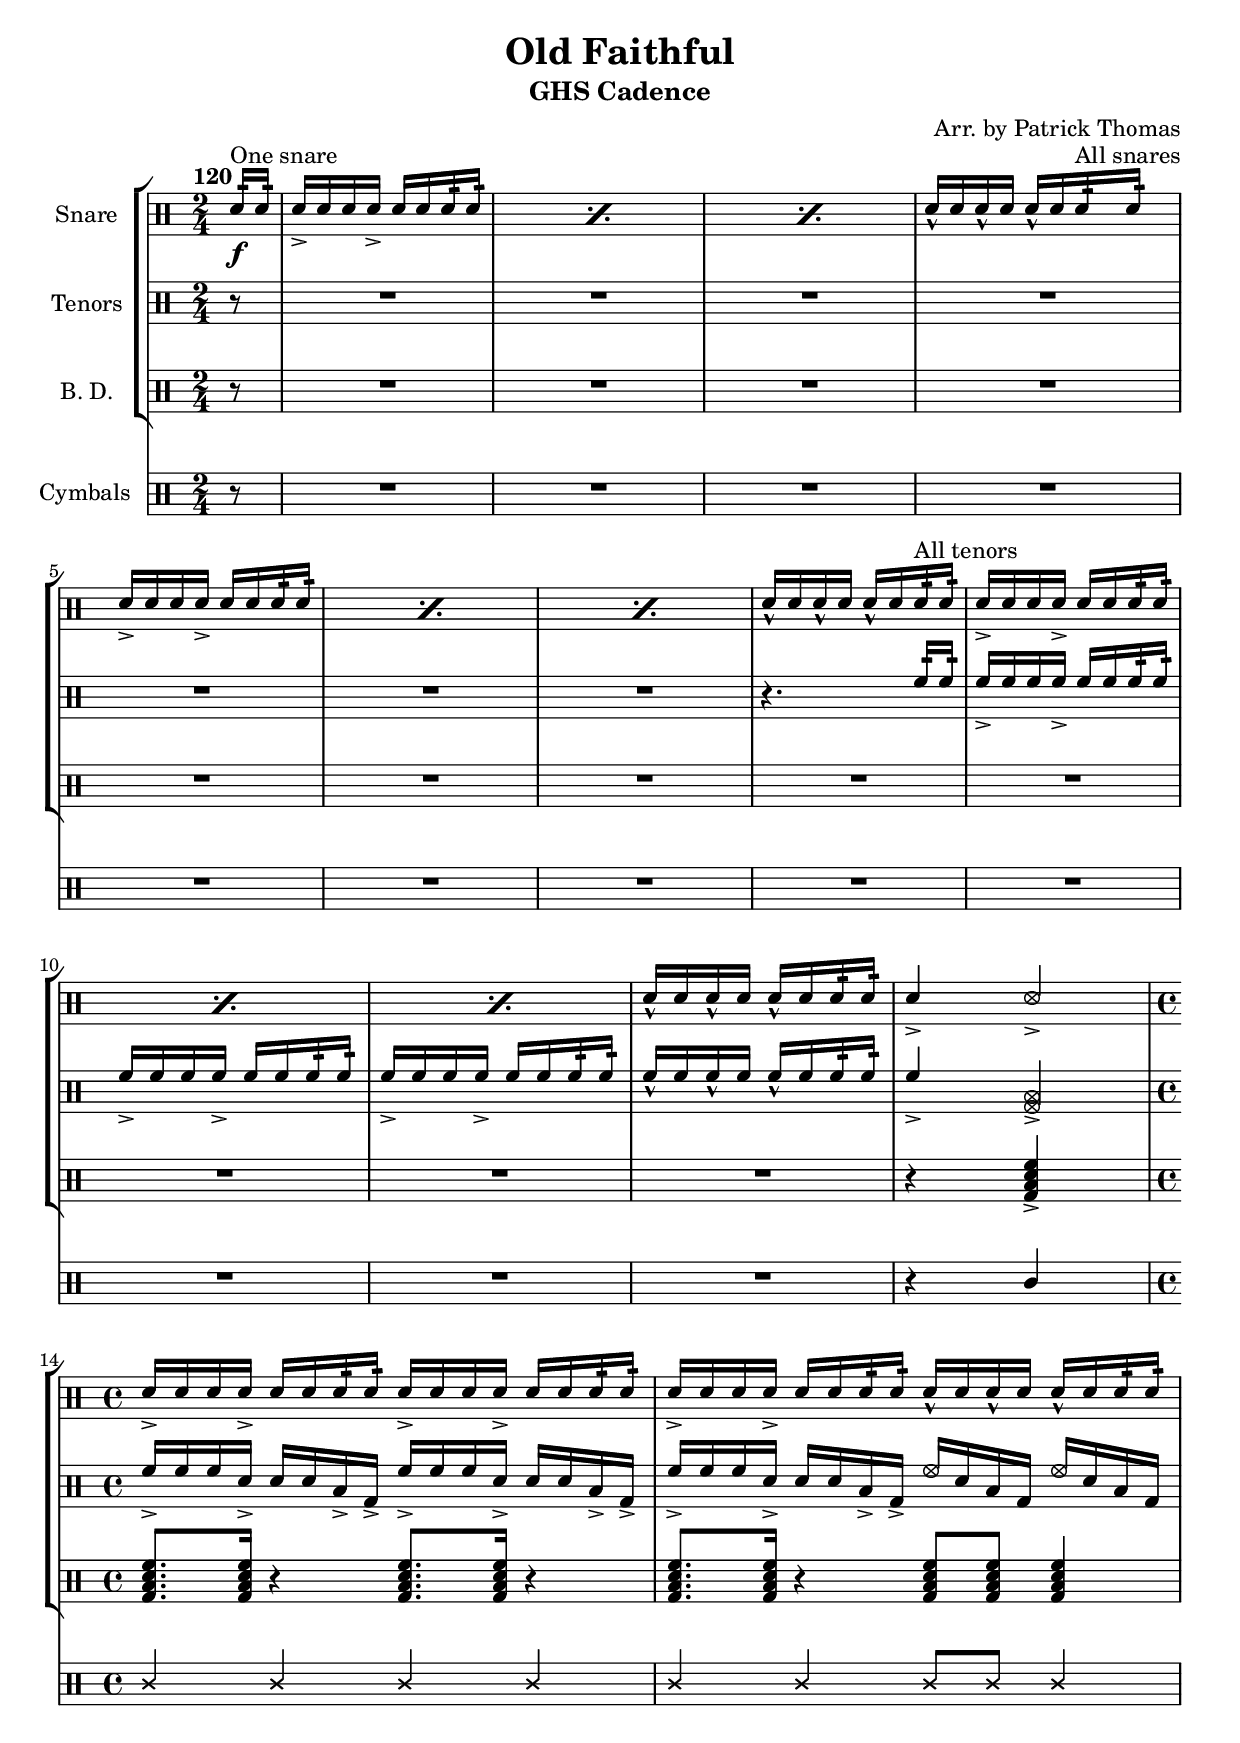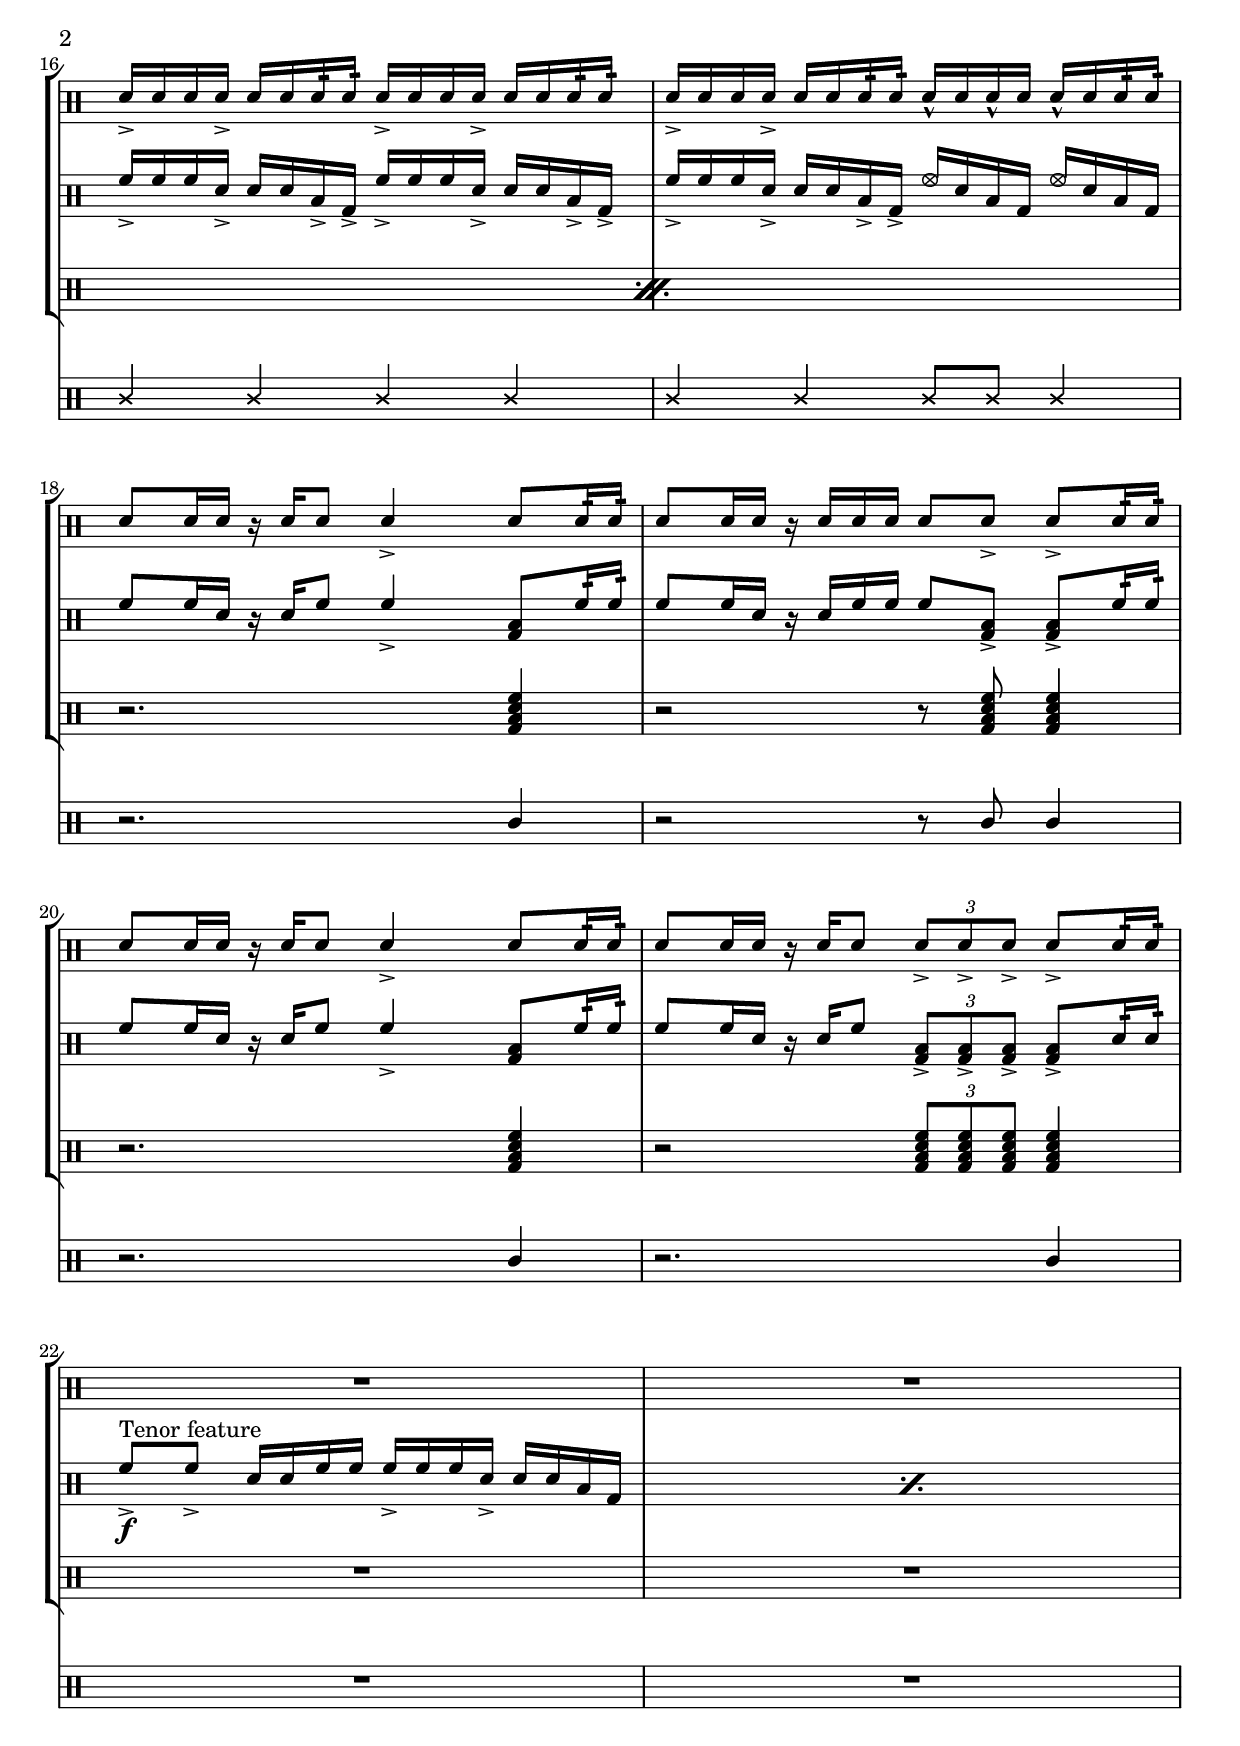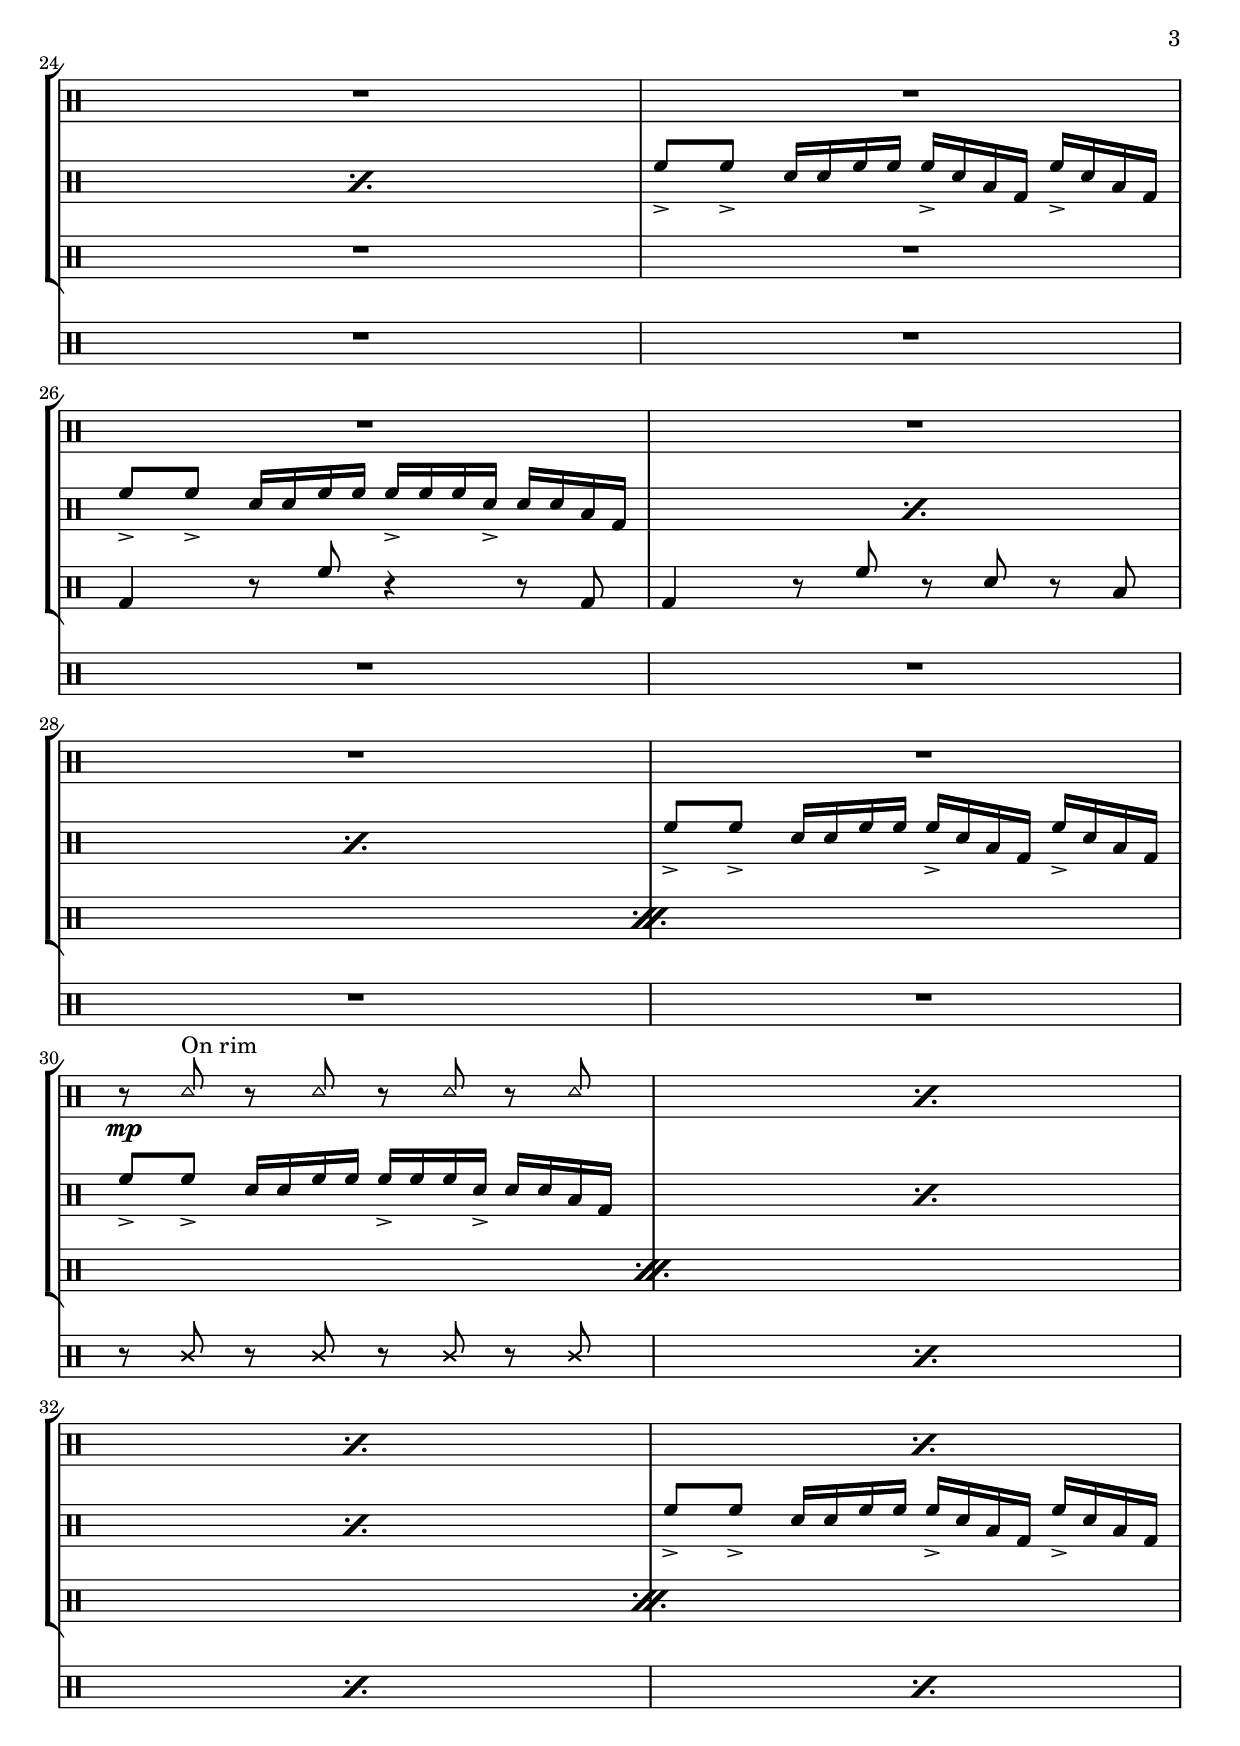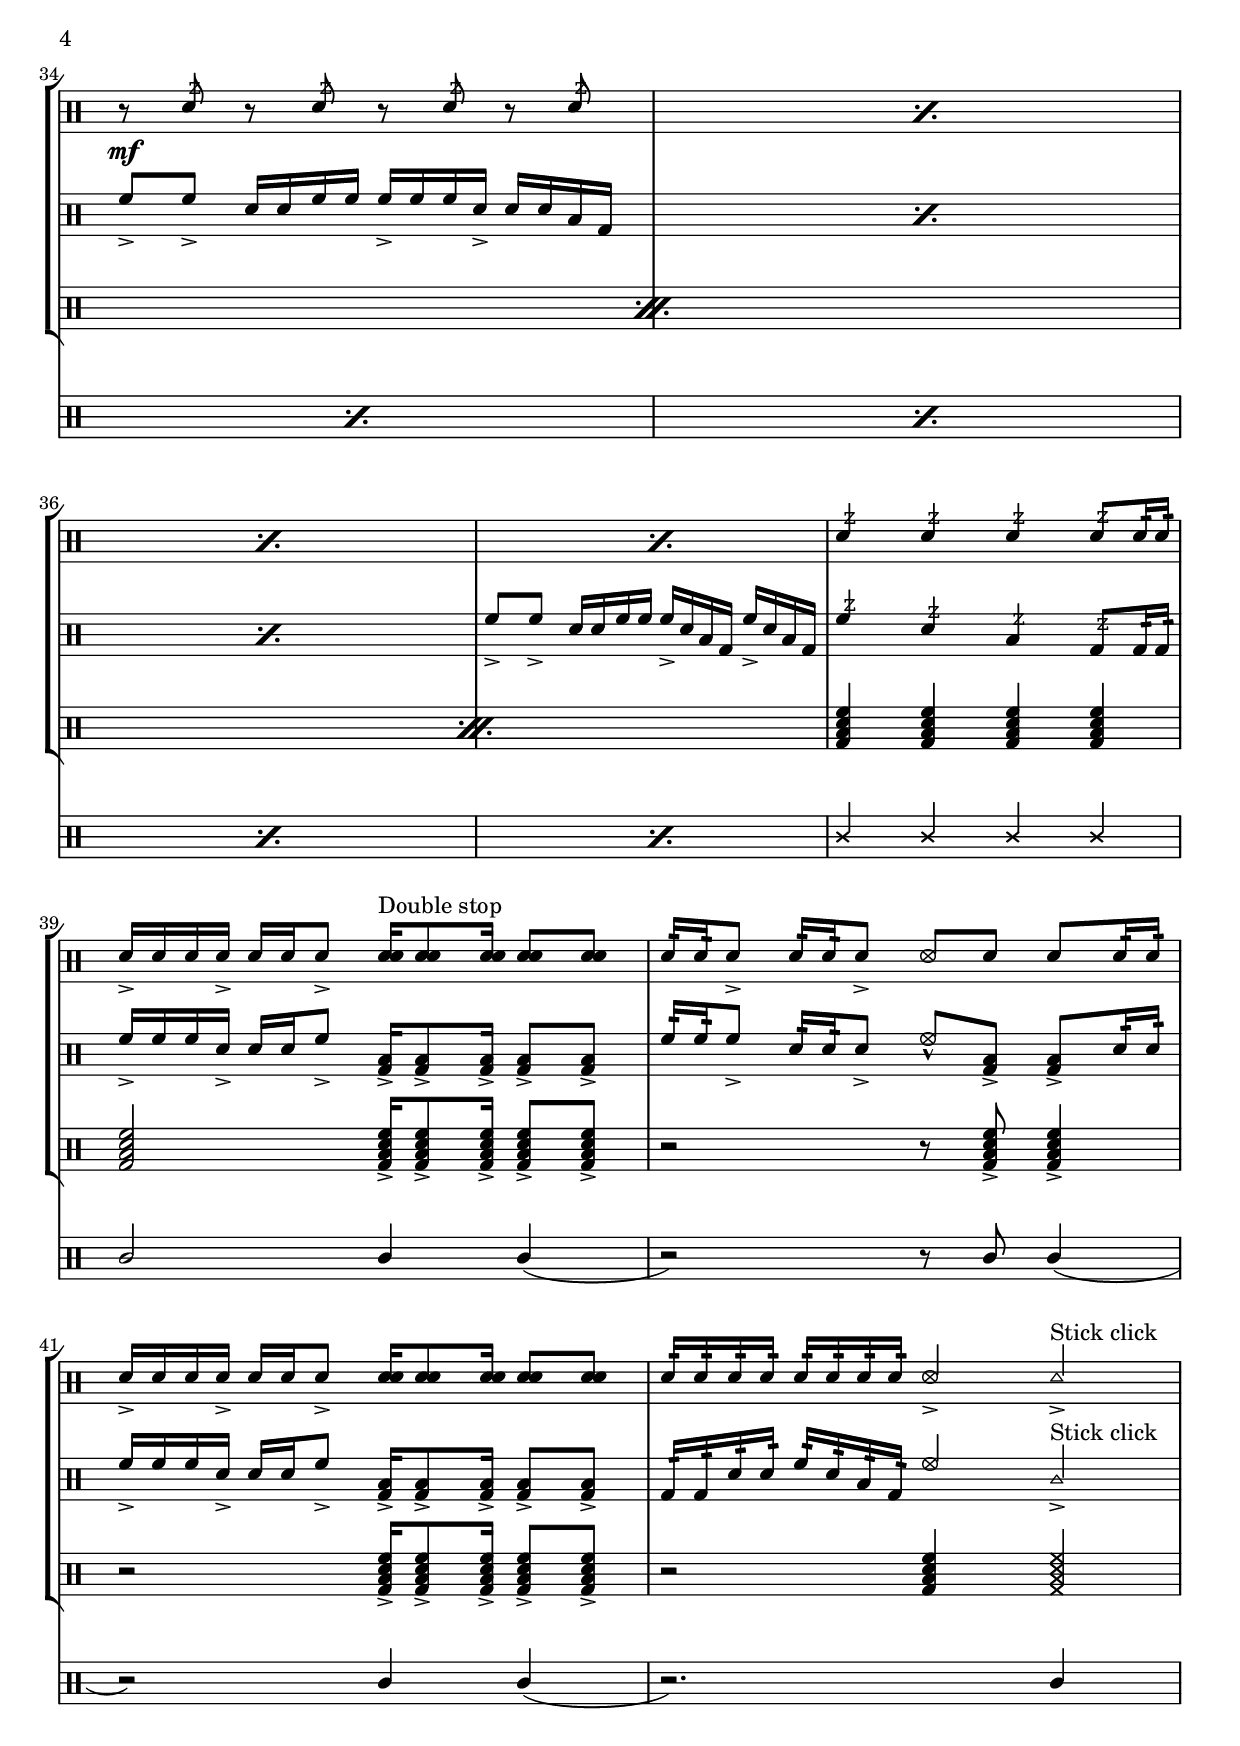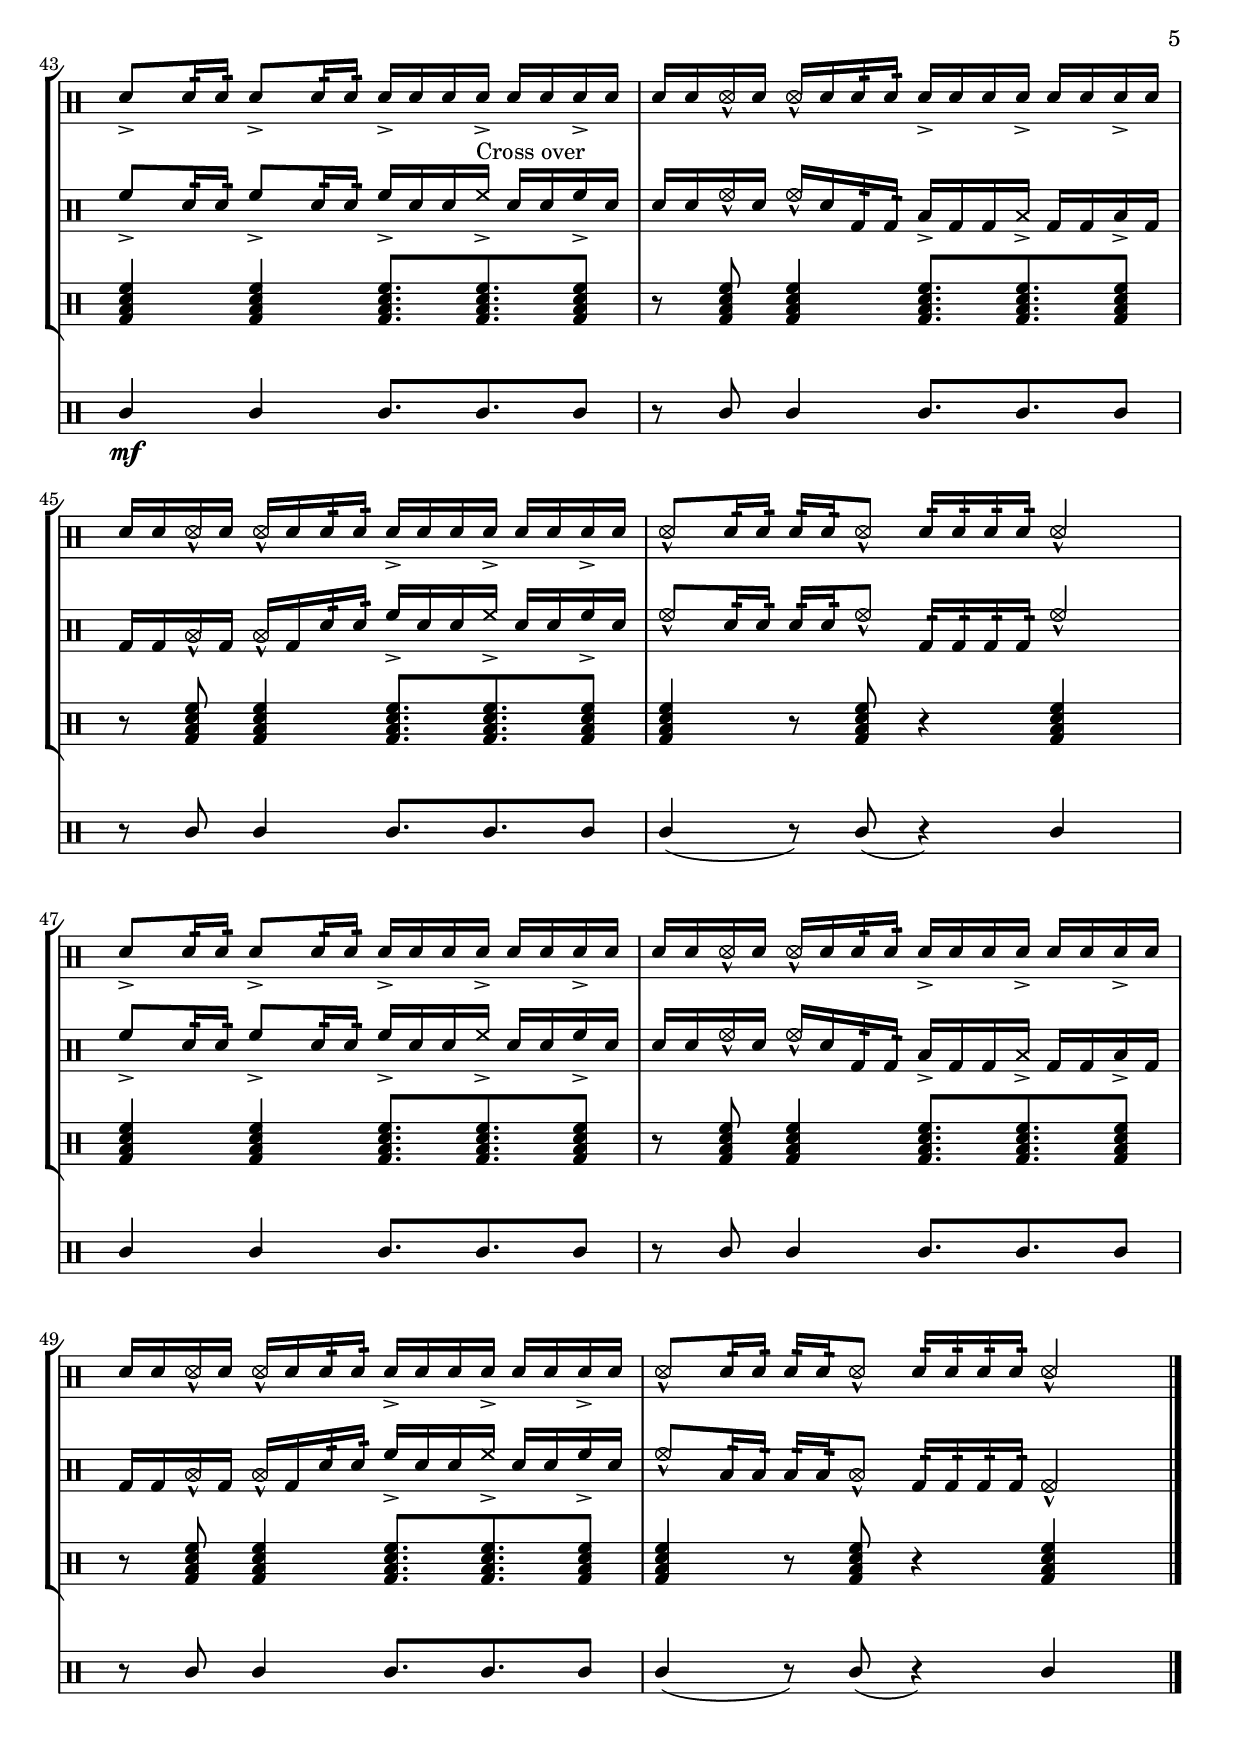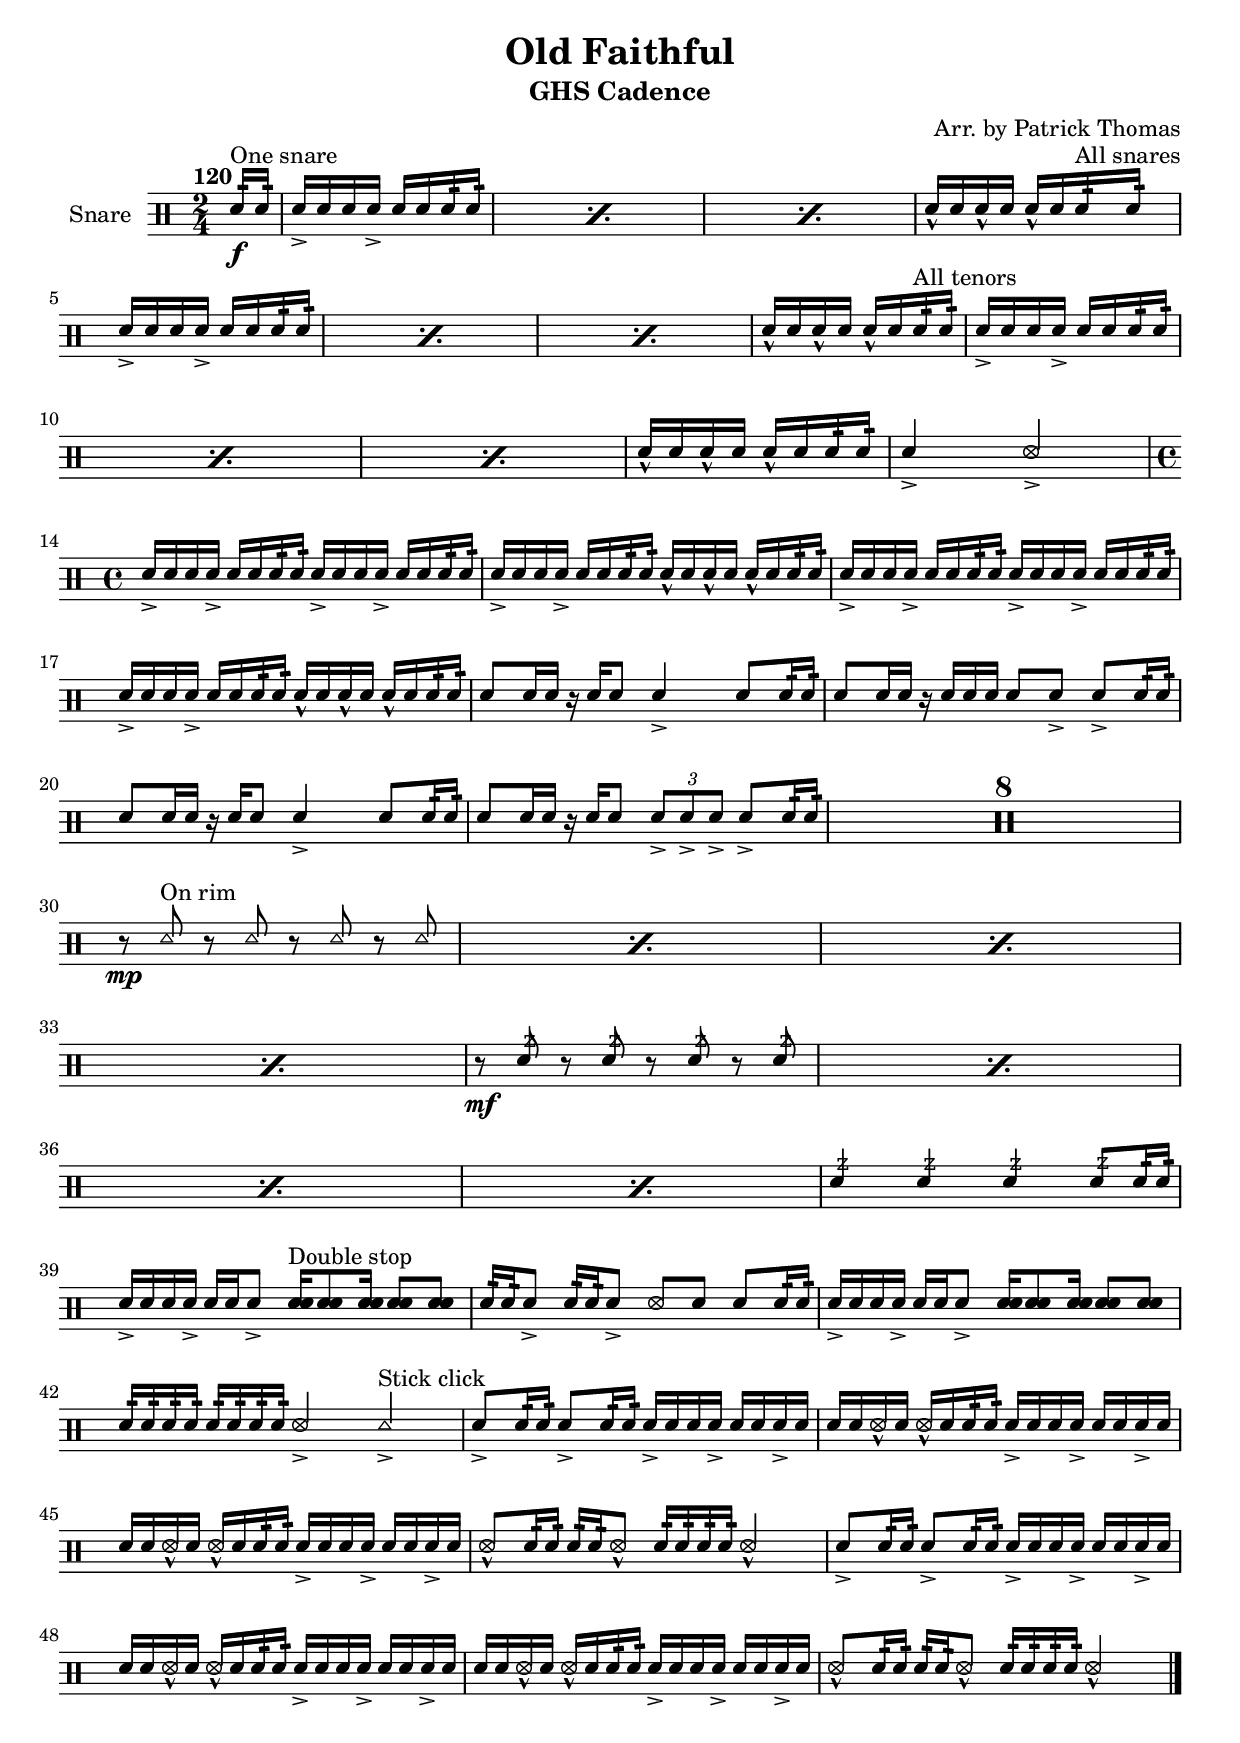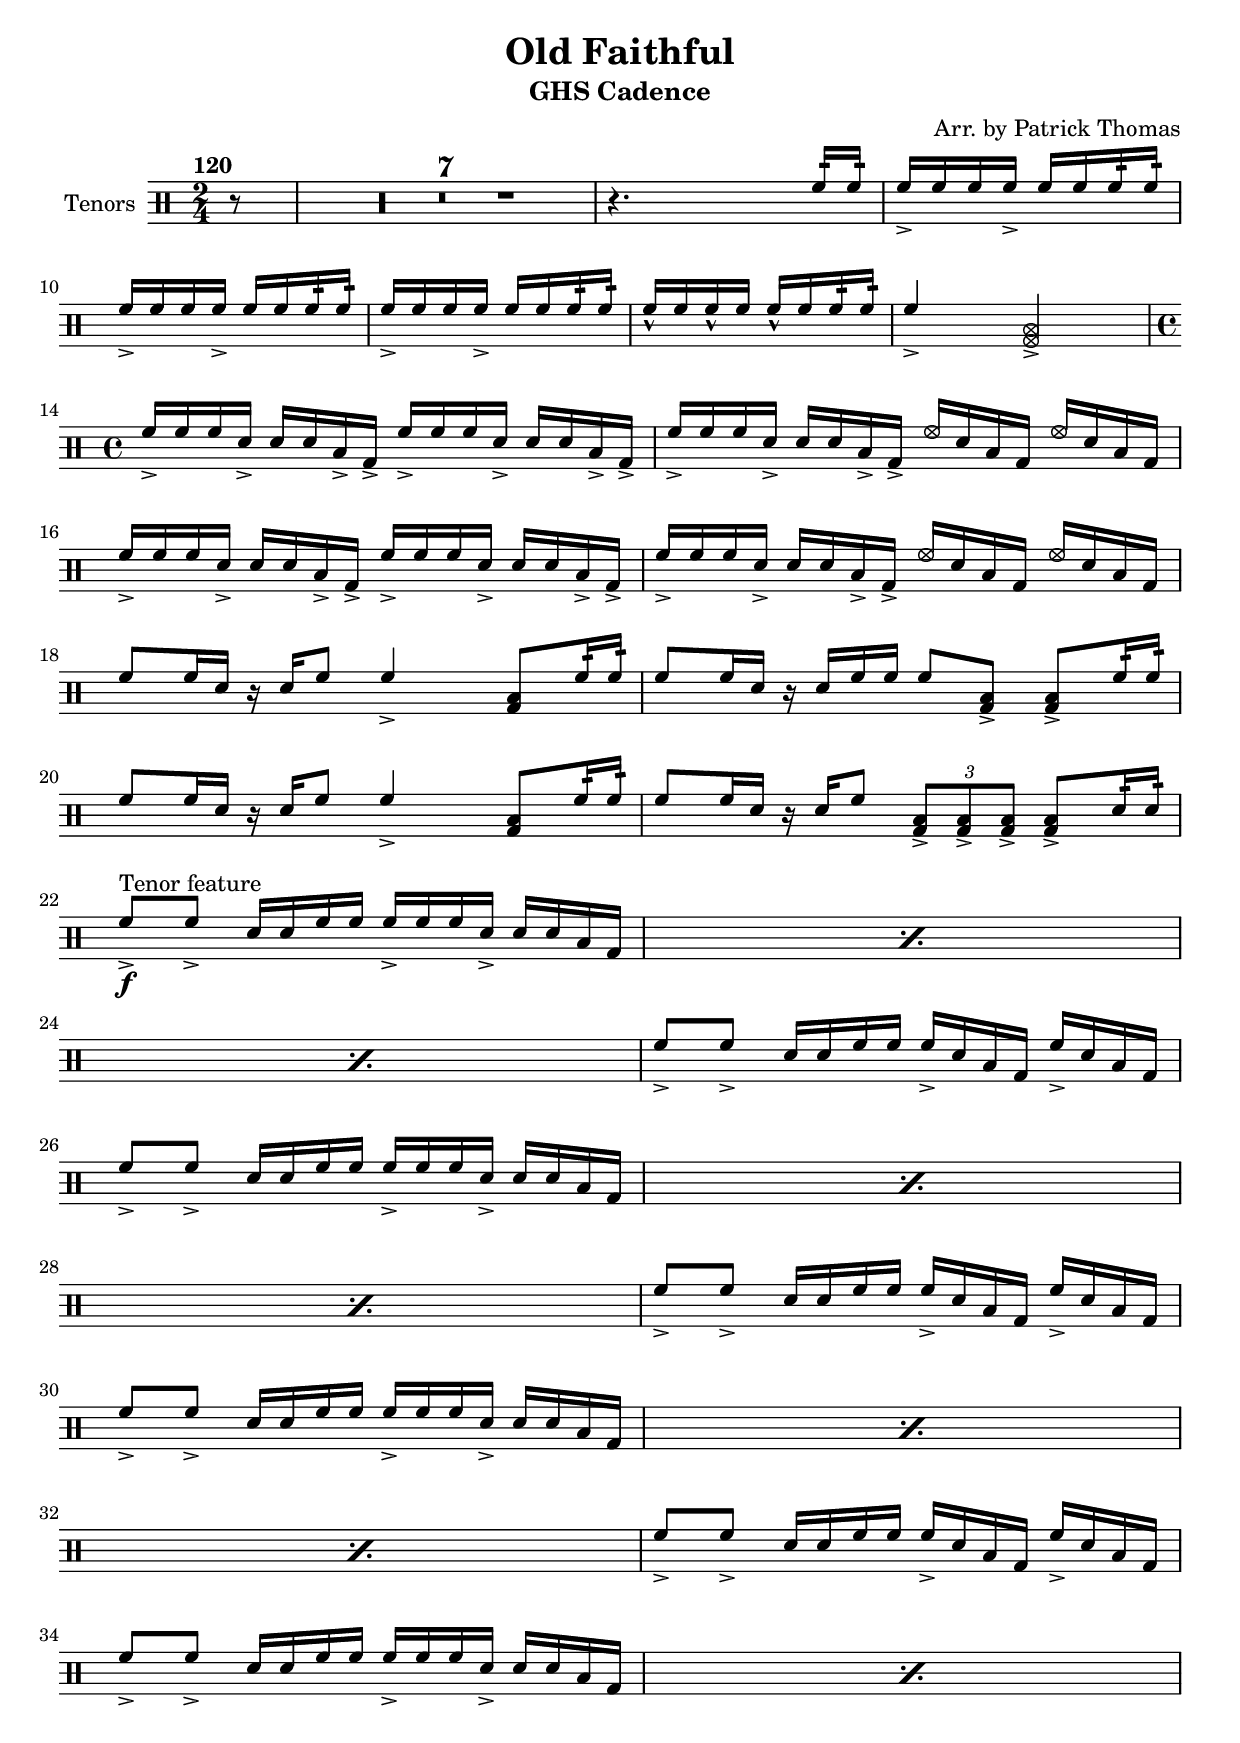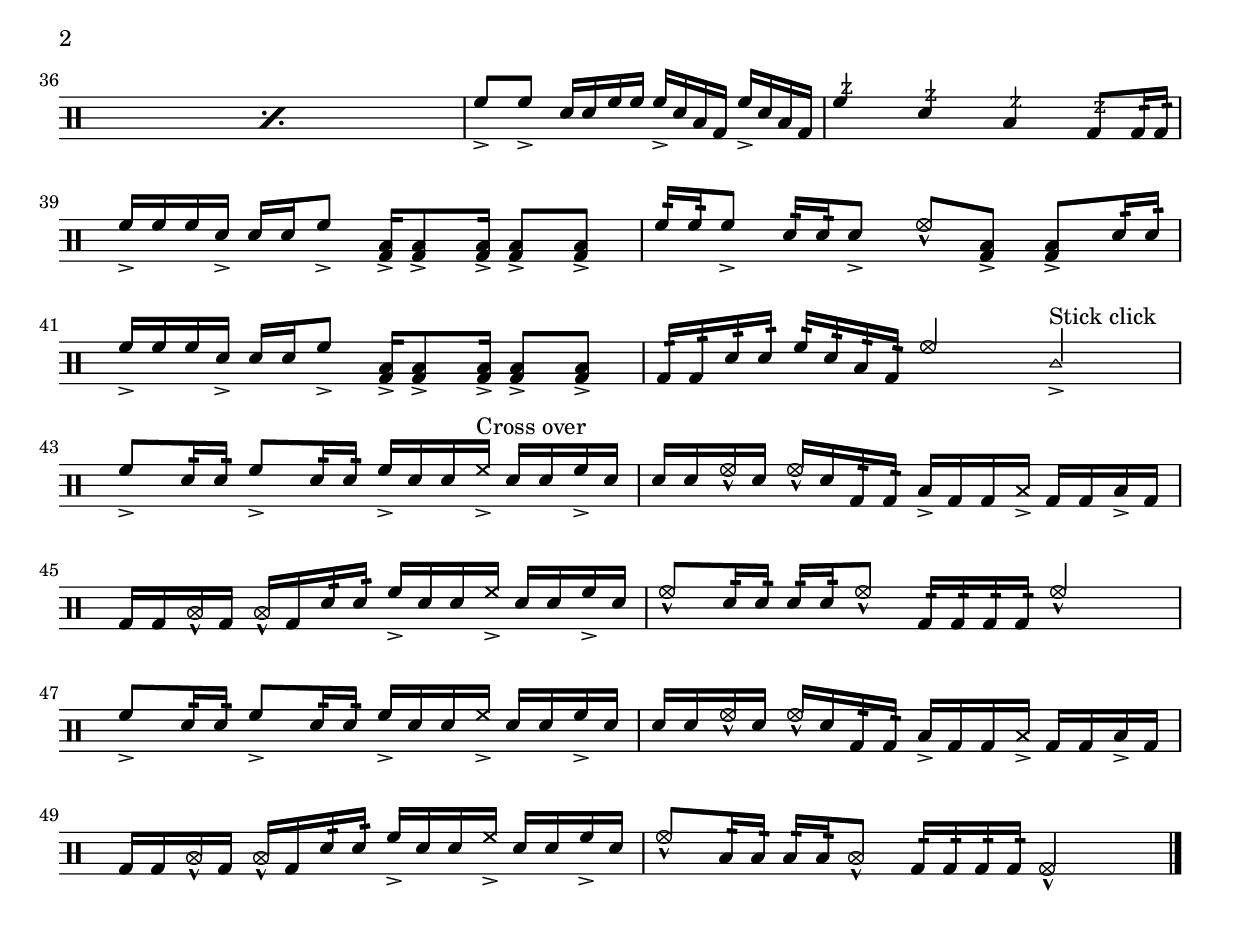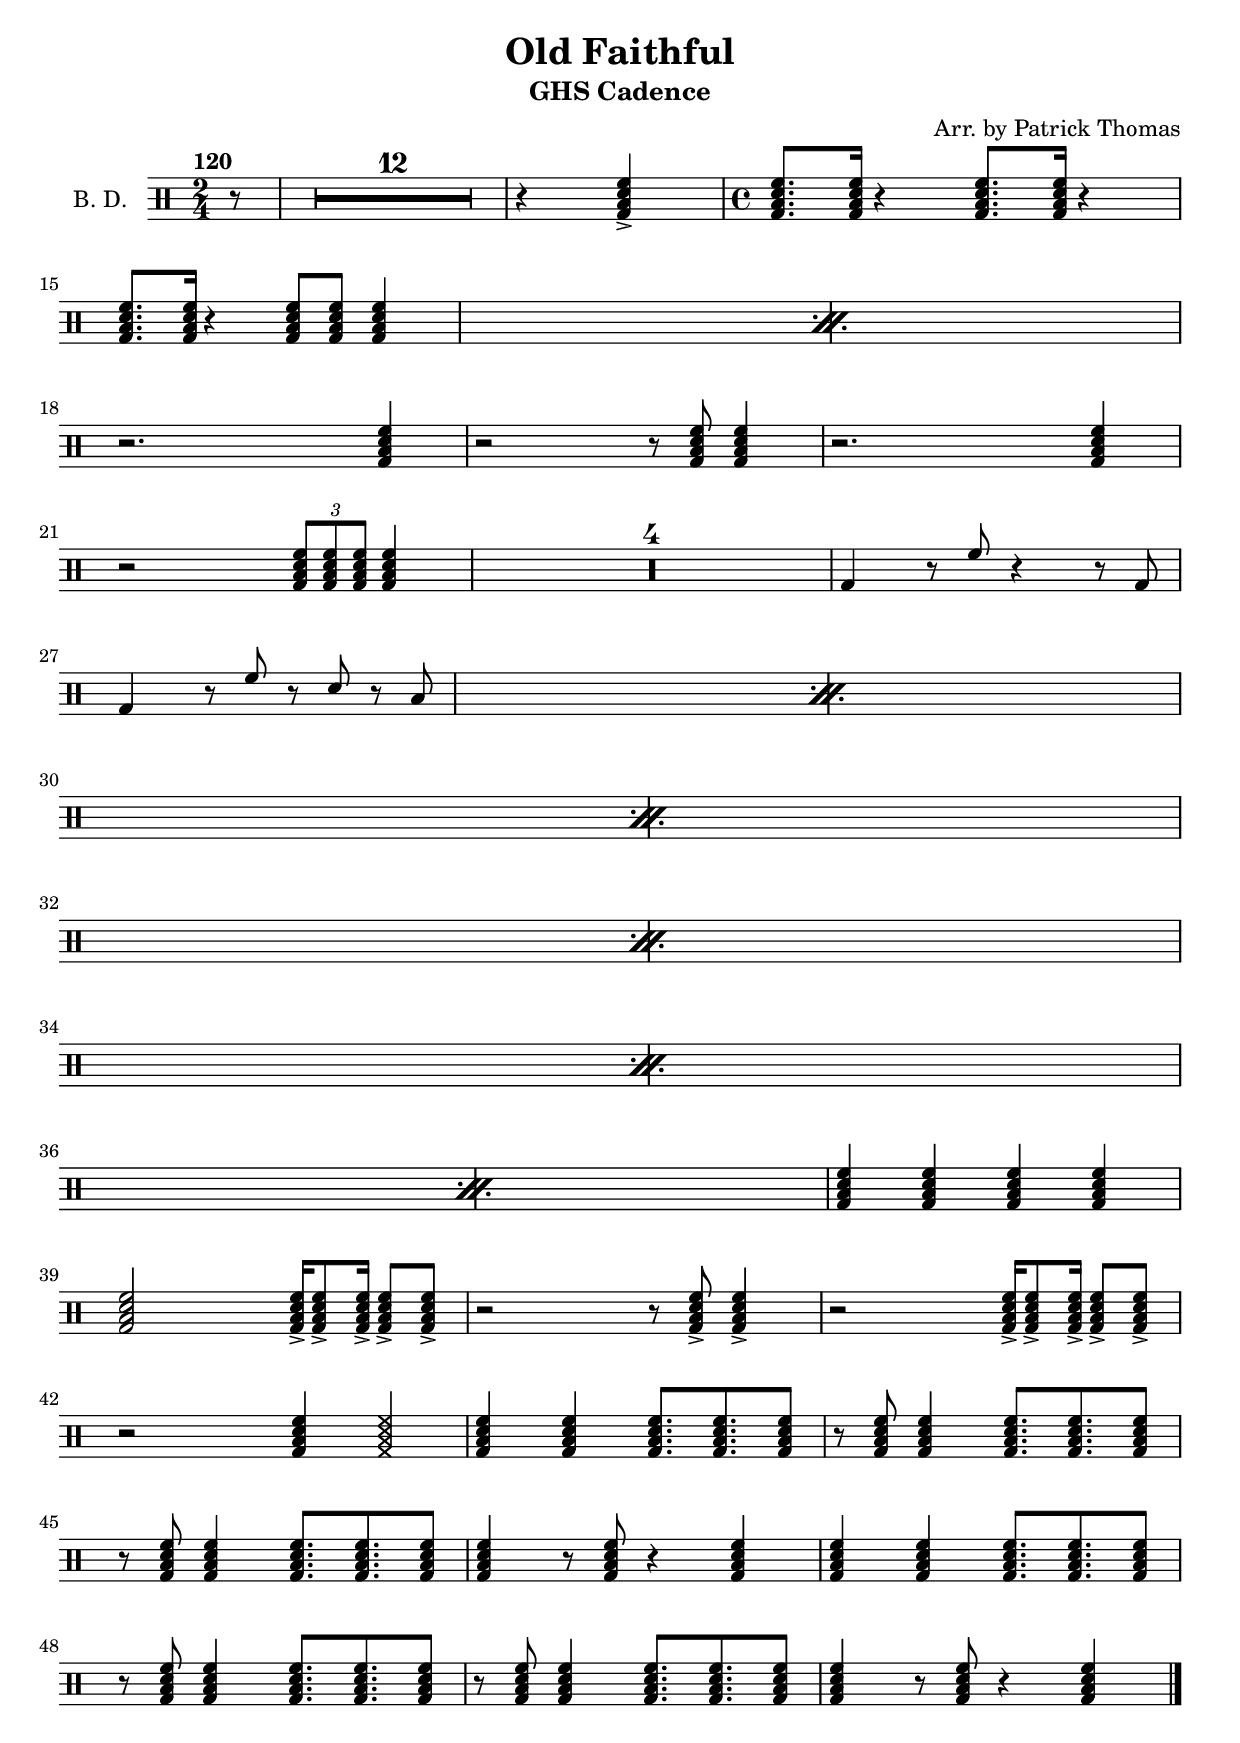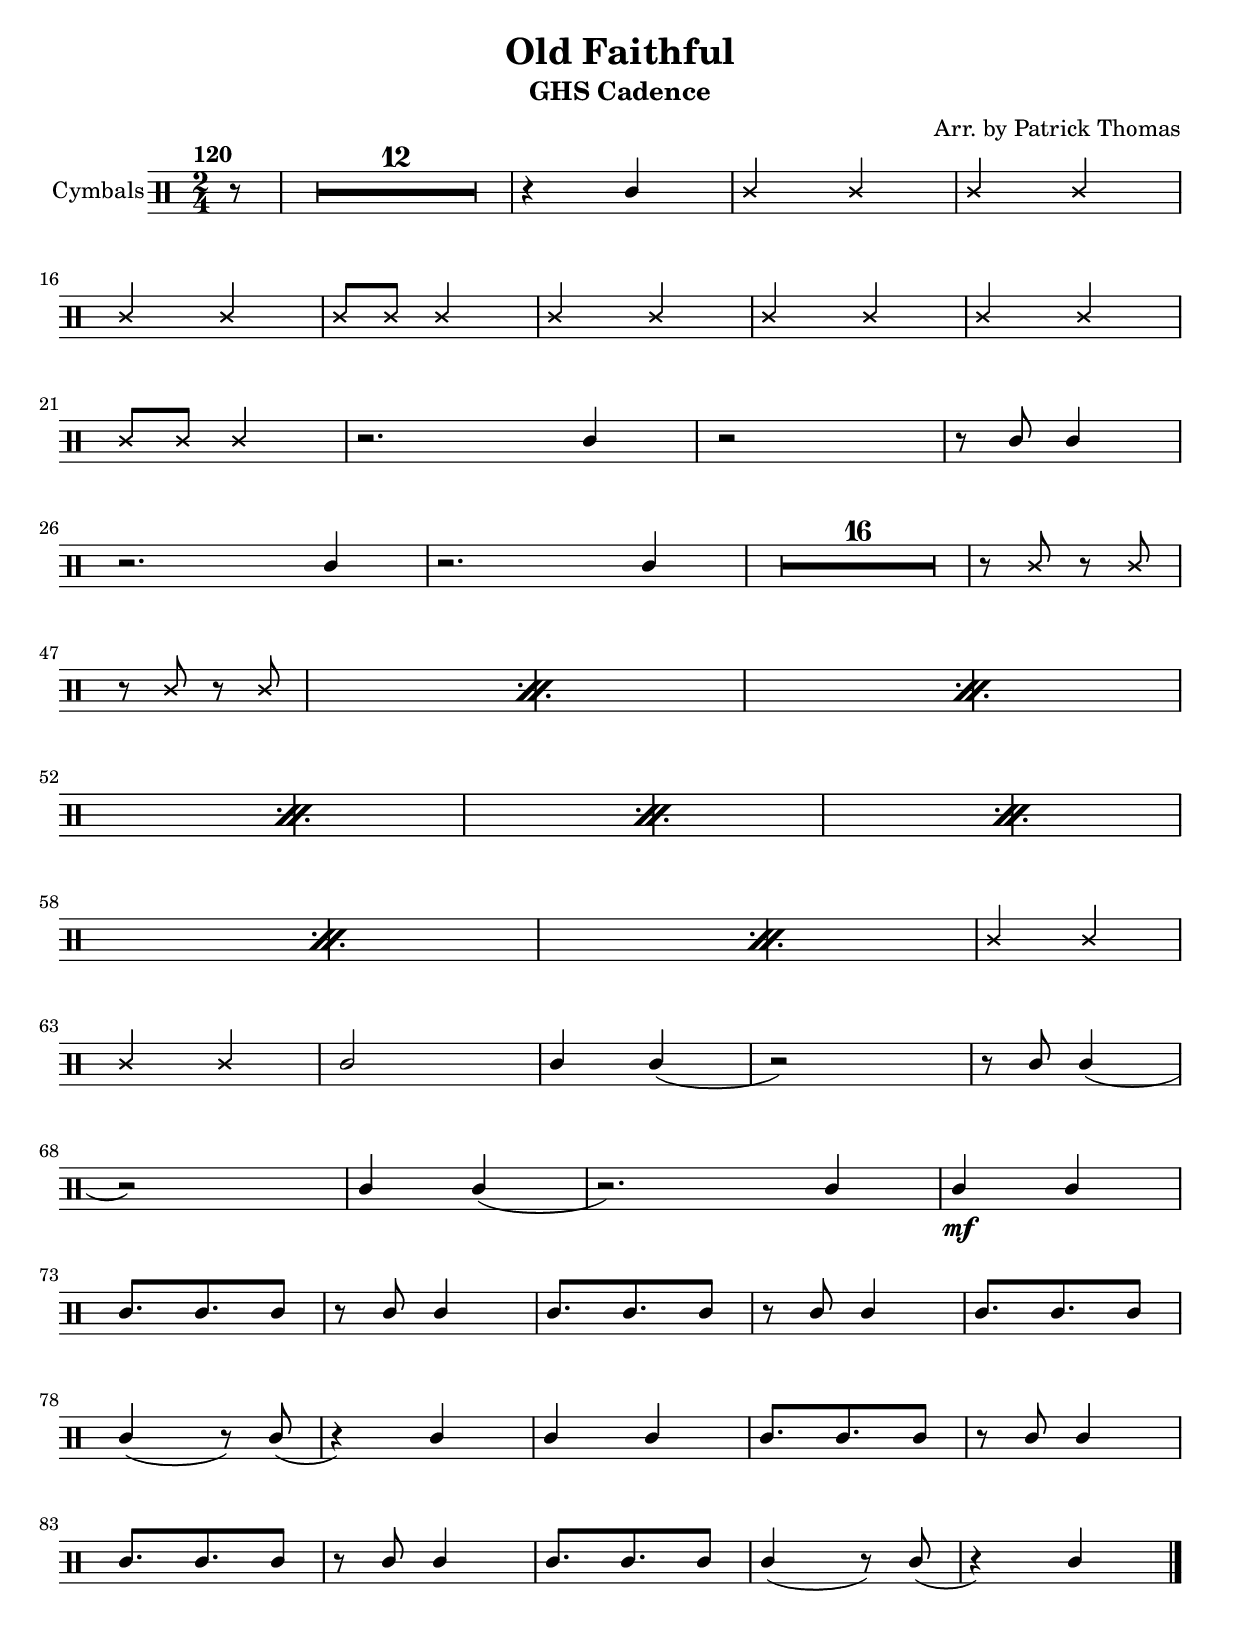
\version "2.18.2"

\header {
  title = "Old Faithful"
  subtitle = "GHS Cadence"
  arranger = "Arr. by Patrick Thomas"
}

\version "2.18.2"

% special percussion notation tools
% rim shots
rsOn = {
    \override NoteHead.stencil = #ly:text-interface::print
    \override NoteHead.text = #(markup #:musicglyph "noteheads.s2xcircle")
}
rsOff = {
    \revert NoteHead.stencil
	\revert NoteHead.text
}
rs = {
    \once \override NoteHead.stencil = #ly:text-interface::print
    \once \override NoteHead.text = #(markup #:musicglyph "noteheads.s2xcircle")
}

% rim hits and stick clicks
rhOn = {
    \override NoteHead.stencil = #ly:text-interface::print
    \override NoteHead.text = #(markup #:musicglyph "noteheads.s0doThin")
}
rhOff = {
    \revert NoteHead.stencil
	\revert NoteHead.text
}
rh = {
    \once \override NoteHead.stencil = #ly:text-interface::print
    \once \override NoteHead.text = #(markup #:musicglyph "noteheads.s0doThin")
}

% cross overs
xoOn = {
    \override NoteHead.stencil = #ly:text-interface::print
    \override NoteHead.text = #(markup #:musicglyph "noteheads.s2cross")
}
xoOff = {
    \revert NoteHead.stencil
	\revert NoteHead.text
}
xo = {
    \once \override NoteHead.stencil = #ly:text-interface::print
    \once \override NoteHead.text = #(markup #:musicglyph "noteheads.s2cross")
}


% buzzes
z = \markup { \override #'(font-family . typewriter) 
              \fontsize #2 "z" } 
bz =  {
	\stemUp
	
	\once \override TextScript #'extra-offset = #'(.4 . -2.5)
	d8^\z
}

bu =  {
	\once \override TextScript #'extra-offset = #'(.4 . -2.5)
}
zz = \markup { 
	\override #'(font-family . typewriter) 
    \fontsize #2 "z" 
} 

% my default formatting
format = {
	\override Score.SpacingSpanner.strict-note-spacing = ##t
	\set Score.proportionalNotationDuration = #(ly:make-moment 1/16)
	\compressFullBarRests
	\stemUp
}

% stuff for drummode for snare

drumPitchNames.rim = #'rim
drumPitchNames.rh = #'rim

drumPitchNames.stickclick = #'stickclick
drumPitchNames.sc = #'stickclick

drumPitchNames.rimshot = #'rimshot
drumPitchNames.rs = #'rimshot

#(define snarestaff '(
         (snare				default   				#f           1)
         (hihat				cross   				#f           3)
         (rimshot			noteheads.s2xcircle   	#f           1)
	))


format = {
	%\override Score.SpacingSpanner.strict-note-spacing = ##t
	\set Score.proportionalNotationDuration = #(ly:make-moment 1/16)
	\compressFullBarRests
	\stemUp
}

zz = \markup { \override #'(font-family . typewriter) 
              \fontsize #2 "z" } 
bu =  {
	\once \override TextScript #'extra-offset = #'(.4 . -2.5)
}
snare = \new Staff \with {
    instrumentName = #"Snare"
} { 
	\format
  
	\time 2/4
	\tempo "120"
	\clef "percussion"
	
	% g b d' f'
	
	\relative c' {
		
		\partial 8 d16:32^"One snare" \f d:32 |
		
		\repeat percent 3  {
			d-> d d d-> d d d:32 d:32 |
		}
		d-^ d d-^ d d-^ d d:32^"All snares" d:32 |
		
		\repeat percent 3  {
			d-> d d d-> d d d:32 d:32 |
		}
		d-^ d d-^ d d-^ d d:32^"All tenors" d:32 |
		
		\repeat percent 3  {
			d-> d d d-> d d d:32 d:32 |
		}
		d-^ d d-^ d d-^ d d:32 d:32 |
		
		d4-> \rs d-> |
		
		\time 4/4
		
		d16-> d d d-> d d d:32 d:32 
		d-> d d d-> d d d:32 d:32 |
		d-> d d d-> d d d:32 d:32 
		d-^ d d-^ d d-^ d d:32 d:32 |
		d-> d d d-> d d d:32 d:32 
		d-> d d d-> d d d:32 d:32 |
		d-> d d d-> d d d:32 d:32 
		d-^ d d-^ d d-^ d d:32 d:32 |
		
		d8 d16 d r d d8 d4-> d8 d16:32 d:32 |
		d8 d16 d r d16 d d d8 d-> d-> d16:32 d:32 |
		d8 d16 d r d d8 d4-> d8 d16:32 d:32 |
		d8 d16 d r d d8 \tuplet 3/2 {d8-> d-> d->} d8-> d16:32 d:32 |
		
		R1*8 |
		
		\repeat percent 4 {
			\rhOn r8 \mp d^"On rim" r d r d r d |
		}
		\rhOff
		
		\repeat percent 4 {
			r8 \mf \bu d^\zz r \bu d^\zz r \bu d^\zz r \bu d^\zz |
		}
		
		\bu d4^\zz \bu d4^\zz \bu d4^\zz \bu d8^\zz d16:32 d:32 |
		
		d16-> d d d-> d d d8-> <d d>16^"Double stop" q8 q16 q8 q |
		d16:32 d:32 d8-> d16:32 d:32 d8-> \rs d8 d d d16:32 d:32 |
		d16-> d d d-> d d d8-> <d d>16 q8 q16 q8 q |
		d16:32 d:32 d:32 d:32 d:32 d:32 d:32 d:32 \rs d4-> \rh d4->^"Stick click" |
		
		d8-> d16:32 d:32 	d8-> d16:32 d:32 	d16-> d d d-> 	d d d-> d |
		d d \rs d-^ d		\rs d-^ d d:32 d:32 	d16-> d d d-> 	d d d-> d |
		d d \rs d-^ d		\rs d-^ d d:32 d:32		d16-> d d d-> 	d d d-> d |
		\rs d8-^ d16:32 d:32 d:32 d:32 \rs d8-^ d16:32 d:32 d:32 d:32 \rs d4-^ |
		
		d8-> d16:32 d:32 	d8-> d16:32 d:32 	d16-> d d d-> 	d d d-> d |
		d d \rs d-^ d		\rs d-^ d d:32 d:32 	d16-> d d d-> 	d d d-> d |
		d d \rs d-^ d		\rs d-^ d d:32 d:32		d16-> d d d-> 	d d d-> d |
		\rs d8-^ d16:32 d:32 d:32 d:32 \rs d8-^ d16:32 d:32 d:32 d:32 \rs d4-^ \bar "|."
	}
}

tenors = \new Staff \with {
    instrumentName = #"Tenors"
} {
	\format
	
	\time 2/4
	\tempo "120"
	\clef "percussion"
	
	% g b d' f'
	
	\relative c' {
	
		\partial 8 r8 |
		
		R2*7 |
		r4. f16:32 f:32 |
		
		f-> f f f-> f f f:32 f:32 |
		f-> f f f-> f f f:32 f:32 |
		f-> f f f-> f f f:32 f:32 |
		f-^ f f-^ f f-^ f f:32 f:32 |
		f4-> \rs <b, g>4-> | \break
		
		\time 4/4
		
		f'16-> f f d-> d d b-> g-> f'16-> f f d-> d d b-> g-> |
		f'16-> f f d-> d d b-> g-> \rs f' d b g \rs f' d b g | \break
		f'16-> f f d-> d d b-> g-> f'16-> f f d-> d d b-> g-> |
		f'16-> f f d-> d d b-> g-> \rs f' d b g \rs f' d b g | \break
		
		f'8 f16 d r d f8 f4-> <b, g>8 f'16:32 f:32 |
		f8 f16 d r d16 f f f8 <b, g>-> q-> f'16:32 f:32 | \break
		f8 f16 d r d f8 f4-> <b, g>8 f'16:32 f:32 |
		f8 f16 d r d f8 \tuplet 3/2 {<b, g>8-> q-> q->} q8-> d16:32 d:32 | \break
		
		\repeat percent 3 {
			f8->^"Tenor feature" \f f-> 	d16 d f f 	f-> f f d-> 	d d b g
		}
		f'8-> f-> 	d16 d f f 	f-> d b g		f'-> d b g | \break
		
		\repeat percent 3 {
			f'8-> f-> 	d16 d f f 	f-> f f d-> 	d d b g
		}
		f'8-> f-> 	d16 d f f 	f-> d b g		f'-> d b g | \break
		
		\repeat percent 3 {
			f'8-> f-> 	d16 d f f 	f-> f f d-> 	d d b g
		}
		f'8-> f-> 	d16 d f f 	f-> d b g		f'-> d b g | \break
		
		\repeat percent 3 {
			f'8-> f-> 	d16 d f f 	f-> f f d-> 	d d b g
		}
		f'8-> f-> 	d16 d f f 	f-> d b g		f'-> d b g |
		
		\bu f'4^\zz \bu d4^\zz \bu b4^\zz \bu g8^\zz g16:32 g:32 |  \break
		
		f'16-> f f d-> d d f8-> q16-> q8-> q16-> q8-> q-> |
		f16:32 f:32 f8-> d16:32 d:32 d8-> \rs f8-^ q-> q-> d16:32 d:32 | \break
		f16-> f f d-> d d f8-> q16-> q8-> q16-> q8-> q-> |
		g,16:32 g:32 d':32 d:32 f:32 d:32 b:32 g:32 \rs f'4 \rh c4->^"Stick click" |  \break
		
		f8-> d16:32 d:32 	f8-> d16:32 d:32 	f16-> d d \xo f->^"Cross over" 	d d f-> d |
		d d \rs f-^ d		\rs f-^ d g,:32 g:32 	b16-> g g \xo b-> 	g g b-> g | \break
		g g \rs b-^ g		\rs b-^ g d':32 d:32		f16-> d d \xo f-> 	d d f-> d |
		\rs f8-^ d16:32 d:32 d:32 d:32 \rs f8-^ g,16:32 g:32 g:32 g:32 \rs f'4-^ | \break
		
		f8-> d16:32 d:32 	f8-> d16:32 d:32 	f16-> d d \xo f-> 	d d f-> d |
		d d \rs f-^ d		\rs f-^ d g,:32 g:32 	b16-> g g \xo b-> 	g g b-> g | \break
		g g \rs b-^ g		\rs b-^ g d':32 d:32		f16-> d d \xo f-> 	d d f-> d |
		\rs f8-^ b,16:32 b:32 b:32 b:32 \rs b8-^ g16:32 g:32 g:32 g:32 \rs g4-^  \bar "|."
	}
}

bassdrum = \new Staff \with {
    instrumentName = #"B. D."
} {
	\format
	
	\time 2/4
	\tempo "120"
	\clef "percussion"
	
	% g b d' f'
	
	
	\partial 8 r8 |
		
	R2*12 |
	
	r4	<f' d' b g>-> |
	
	\time 4/4
	
	\repeat percent 2 {
		q8. q16 r4 q8. q16 r4 |
		q8. q16 r4 q8 q q4 |
	}
	% q8. q16 r4 q8. q16 r4 |
	% q8. q16 r4 q8 q q4 |
	
	r2. q4 | 
	r2 r8 q8 q4 |
	r2. q4 | 
	r2 \tuplet 3/2 {q8 q q} q4 |
	
	R1*4 |
	
	\repeat percent 6 {
		g4 r8 f'8 r4 r8 g8 |
		g4 r8 f' r d' r b |
	}
	
	q4 q q q |
	
	q2 q16-> q8-> q16-> q8-> q8-> |
	r2 r8 q-> q4-> |
	r2 q16-> q8-> q16-> q8-> q8-> |
	r2 q4 \xNote {q} |
	
	q4 q q8. q8. q8 |
	r8 q8 q4 q8. q8. q8 |
	r8 q8 q4 q8. q8. q8 |
	q4 r8 q8 r4 q4 |
	
	q4 q q8. q8. q8 |
	r8 q8 q4 q8. q8. q8 |
	r8 q8 q4 q8. q8. q8 |
	q4 r8 q8 r4 q4  \bar "|."
}

cymbals = \new Staff \with {
    instrumentName = #"Cymbals"
} {
	\format
	
	\time 2/4
	\tempo "120"
	\clef "percussion"
	
	% g b d' f'
	
	\relative c' {
	
		\partial 8 r8 |
		
		R2*12 |
		
		r4 c4 |
		
		\xNotesOn c4 c c c |
		c c c8 c c4 |
		c c c c |
		c c c8 c c4 \xNotesOff |
		
		r2. c4 |
		r2 r8 c8 c4 |
		r2. c4 |
		r2. c4 |
		
		
		R1*8 |
		
		\xNotesOn
		\repeat percent 8 {
			r8 c r c r c r c |
		}
		
		c4 c c c |
		\xNotesOff
		
		c2 c4 c( |
		r2) r8 c8 c4( |
		r2) c4 c( |
		r2.) c4 |
		
		c4 \mf c c8. c8. c8 |
		r8 c8 c4 c8. c8. c8 |
		r8 c8 c4 c8. c8. c8 |
		c4( r8) c8( r4) c4 |
		
		c4 c c8. c8. c8 |
		r8 c8 c4 c8. c8. c8 |
		r8 c8 c4 c8. c8. c8 |
		c4( r8) c8( r4) c4  \bar "|."
	}
}

% score
\book {
	<< 
	\new StaffGroup <<
		\snare
		\tenors
		\bassdrum >>
	\cymbals
	>>
}

% individual parts
\book {
	\snare
}
\book {
	\tenors
}
\book {
	\bassdrum
}
\book {
	\cymbals
}

